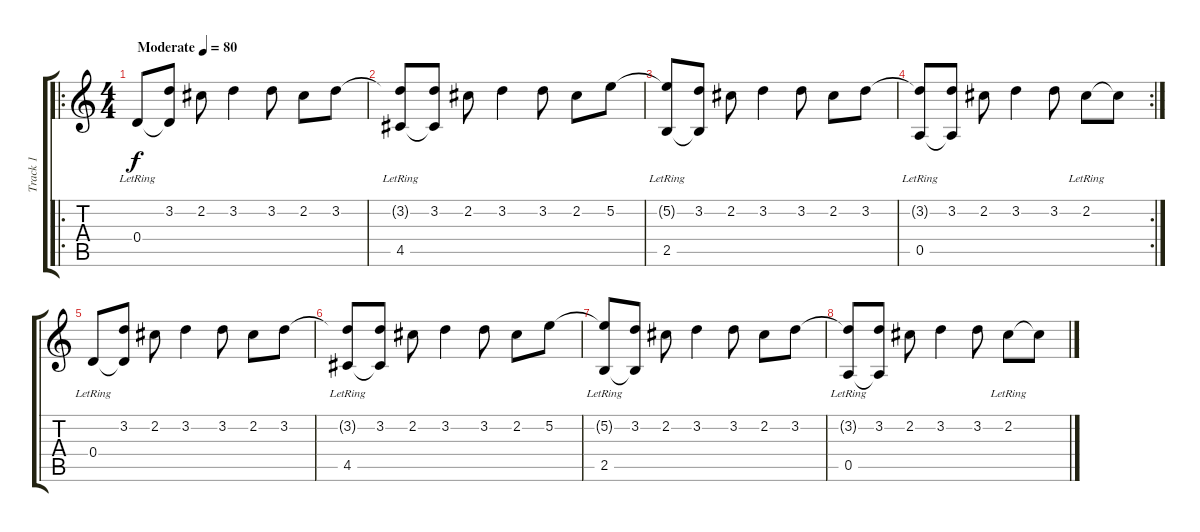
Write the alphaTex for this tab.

\track ("Track 1" "Track 1") {instrument acousticguitarsteel}
\staff {score tabs}
\tuning (E4 B3 G3 D3 A2 E2) {hide}
\ro
\ts (4 4)
\tempo (80 "Moderate")
\clef g2
\ks c
0.4{lr}.8{dy f instrument acousticguitarsteel} (3.2 0.4{t}).8 2.2.8 3.2.4 3.2.8 2.2.8 3.2.8 |
(3.2{t} 4.5{lr}).8 (3.2 4.5{t}).8 2.2.8 3.2.4 3.2.8 2.2.8 5.2.8 |
(5.2{t} 2.5{lr}).8 (3.2 2.5{t}).8 2.2.8 3.2.4 3.2.8 2.2.8 3.2.8 |
\rc 2
(3.2{t} 0.5{lr}).8 (3.2 0.5{t}).8 2.2.8 3.2.4 3.2.8 2.2{lr}.8 2.2{t}.8 |
0.4{lr}.8 (3.2 0.4{t}).8 2.2.8 3.2.4 3.2.8 2.2.8 3.2.8 |
(3.2{t} 4.5{lr}).8 (3.2 4.5{t}).8 2.2.8 3.2.4 3.2.8 2.2.8 5.2.8 |
(5.2{t} 2.5{lr}).8 (3.2 2.5{t}).8 2.2.8 3.2.4 3.2.8 2.2.8 3.2.8 |
(3.2{t} 0.5{lr}).8 (3.2 0.5{t}).8 2.2.8 3.2.4 3.2.8 2.2{lr}.8 2.2{t}.8
